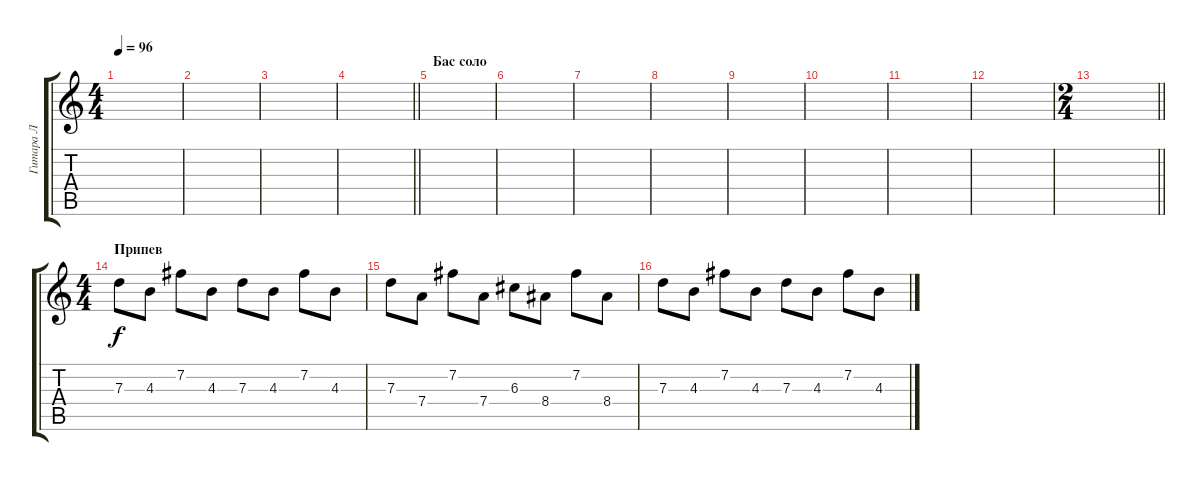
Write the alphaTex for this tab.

\track ("Гитара Л" "Гитара Л") {instrument distortionguitar}
\staff {score tabs}
\tuning (E4 B3 G3 D3 A2 E2) {hide}
\ts (4 4)
\tempo 96
\clef g2
\ks c
|
|
|
\barLineRight lightlight
|
\section ("" "Бас соло")
|
|
|
|
|
|
|
|
\ts (2 4)
\barLineRight lightlight
|
\ts (4 4)
\section ("" "Припев")
7.3.8{volume 14} 4.3.8 7.2.8 4.3.8 7.3.8 4.3.8 7.2.8 4.3.8 |
7.3.8 7.4.8 7.2.8 7.4.8 6.3.8 8.4.8 7.2.8 8.4.8 |
7.3.8{volume 14} 4.3.8 7.2.8 4.3.8 7.3.8 4.3.8 7.2.8 4.3.8
